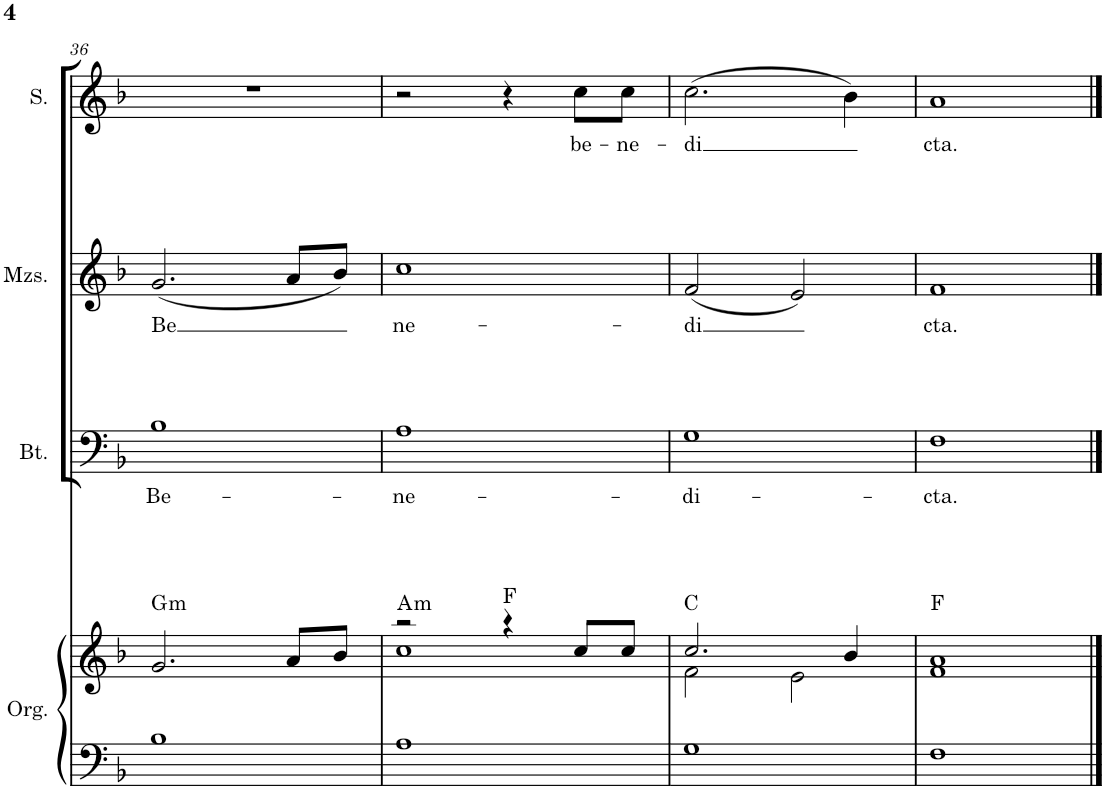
**kern	**kern	**harte	**kern	**text	**kern	**text	**kern	**text	**harte
*part4	*part4	*part4	*part3	*part3	*part2	*part2	*part1	*part1	*part1
*staff5	*staff4	*	*staff3	*staff3	*staff2	*staff2	*staff1	*staff1	*
*I"Órgano	*	*	*I"Baritono	*	*I"Mezzosoprano	*	*I"Soprano	*	*
*	*	*	*I'Bt.	*	*I'Mzs.	*	*I'S.	*	*
!!LO:PB:g=z
*clefF4	*clefG2	*	*clefF4	*	*clefG2	*	*clefG2	*	*
*k[b-]	*k[b-]	*	*k[b-]	*	*k[b-]	*	*k[b-]	*	*
*M4/4	*M4/4	*	*M4/4	*	*M4/4	*	*M4/4	*	*
=36	=36	=36	=36	=36	=36	=36	=36	=36	=36
!	!	!LO:H:kt=m	!	!LO:LY:b	!	!LO:LY:b	!	!	!LO:H:kt=m
1B-	2.g/	G:min	1B-	Be-	(2.g/	Be	1r	.	G:min
.	8a/L	.	.	.	8a/L	.	.	.	.
.	8b-/J	.	.	.	8b-/J)	.	.	.	.
=37	=37	=37	=37	=37	=37	=37	=37	=37	=37
*	*^	*	*	*	*	*	*	*	*
!	!	!	!LO:H:kt=m	!	!LO:LY:b	!	!LO:LY:b	!	!	!LO:H:kt=m
1A	2r	1cc	A:min	1A	-ne-	1cc	ne-	2r	.	A:min
.	4r	.	F:maj	.	.	.	.	4r	.	F:maj
!	!	!	!	!	!	!	!	!	!LO:LY:b	!
.	8cc/L	.	.	.	.	.	.	8cc\L	be-	.
!	!	!	!	!	!	!	!	!	!LO:LY:b	!
.	8cc/J	.	.	.	.	.	.	8cc\J	-ne-	.
=38	=38	=38	=38	=38	=38	=38	=38	=38	=38	=38
!	!	!	!	!	!LO:LY:b	!	!LO:LY:b	!	!LO:LY:b	!
1G	2.cc/	2f\	C:maj	1G	-di-	(2f/	-di	(2.cc\	-di	C:maj
.	.	2e\	.	.	.	2e/)	.	.	.	.
.	4b-/	.	.	.	.	.	.	4b-\)	.	.
=39	=39	=39	=39	=39	=39	=39	=39	=39	=39	=39
!	!	!	!	!	!LO:LY:b	!	!LO:LY:b	!	!LO:LY:b	!
1F	1a	1f	F:maj	1F	-cta.	1f	cta.	1a	cta.	F:maj
*	*v	*v	*	*	*	*	*	*	*	*
==	==	==	==	==	==	==	==	==	==
*-	*-	*-	*-	*-	*-	*-	*-	*-	*-
